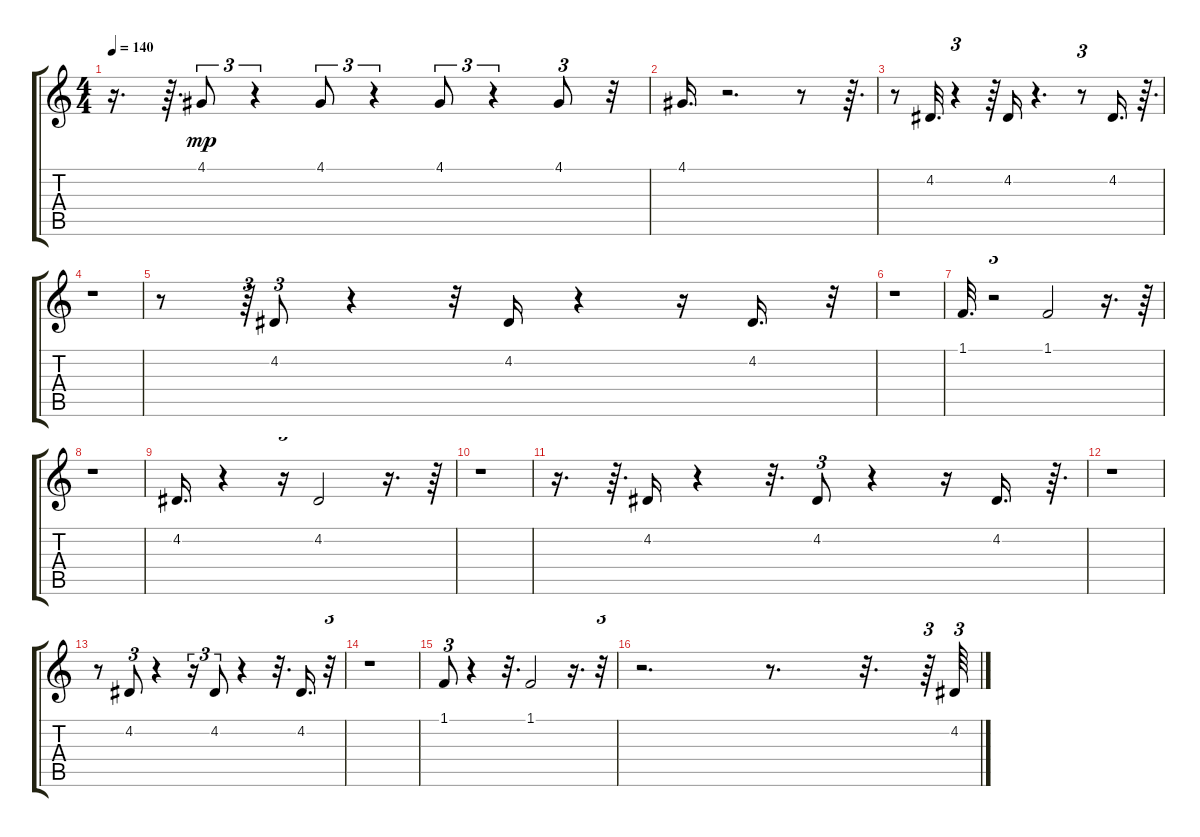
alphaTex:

\track "" {instrument trombone}
\staff {score tabs}
\tuning (E4 B3 G3 D3 A2 E2) {hide}
\ts (4 4)
\tempo 140
\clef g2
\ks c
r.16{d dy mp} r.64{d} 4.1.8{tu (3 2)} r.4{tu (3 2)} 4.1.8{tu (3 2)} r.4{tu (3 2)} 4.1.8{tu (3 2)} r.4{tu (3 2)} 4.1.8{tu (3 2)} r.32 |
4.1.16{d} r.2{d} r.8 r.64{d} |
r.8 4.2.32{d} r.4{tu (3 2)} r.64 4.2.16 r.4{d} r.8{tu (3 2)} 4.2.16{d} r.64{d} |
r.1 |
r.8 r.64{tu (3 2)} 4.2.8{tu (3 2)} r.4 r.32 4.2.16 r.4 r.16 4.2.16{d} r.32{tu (3 2)} |
r.1 |
1.1.32{d} r.2{tu (3 2)} 1.1.2 r.16{d} r.64 |
r.1 |
4.2.16{d} r.4 r.16{tu (3 2)} 4.2.2 r.16{d} r.64 |
r.1 |
r.16{d} r.64{d} 4.2.16 r.4 r.32{d} 4.2.8{tu (3 2)} r.4 r.16 4.2.16{d} r.64{d} |
r.1 |
r.8 4.2.8{tu (3 2)} r.4 r.16{tu (3 2)} 4.2.8{tu (3 2)} r.4 r.32{d} 4.2.16{d} r.32{tu (3 2)} |
r.1 |
1.1.8{tu (3 2)} r.4 r.32{d} 1.1.2 r.16{d} r.32{tu (3 2)} |
r.2{d} r.8{d} r.32{d} r.64{tu (3 2)} 4.2.64{tu (3 2)}
